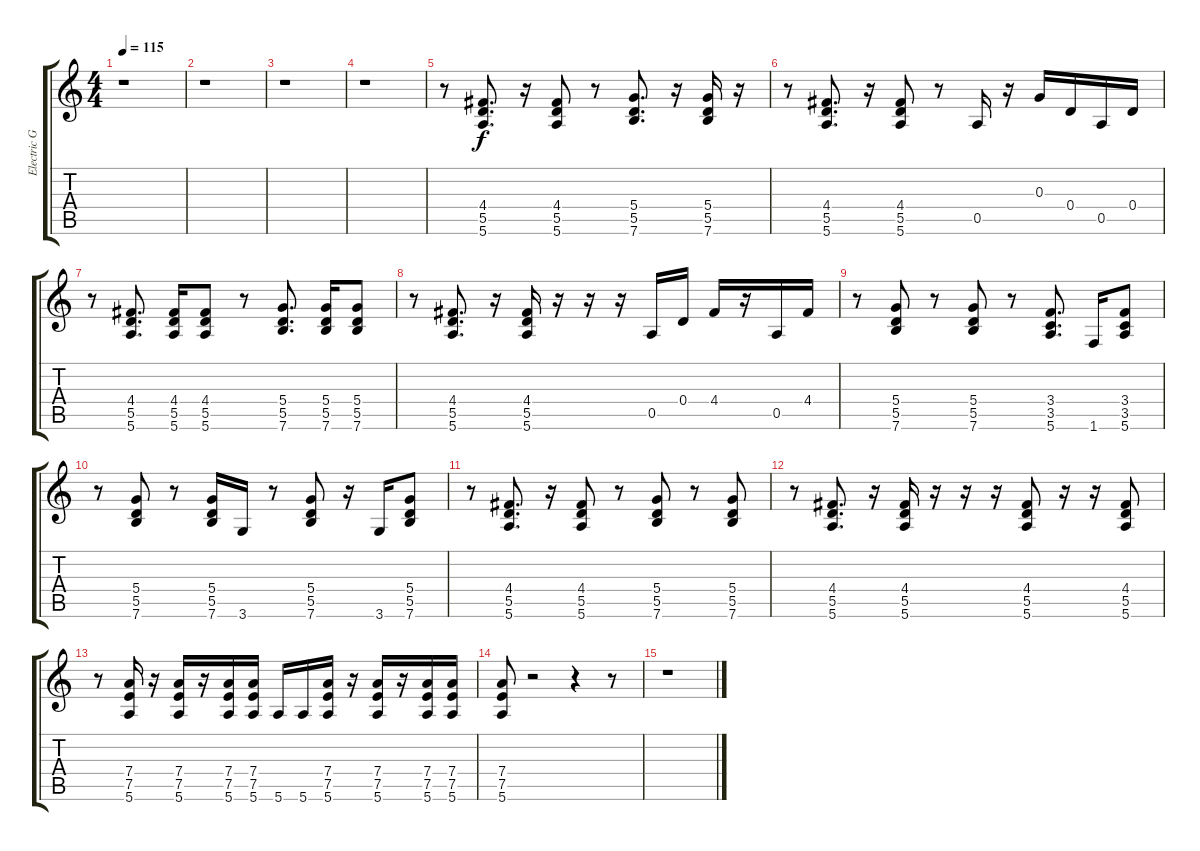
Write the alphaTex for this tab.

\track ("Electric Guitar" "Electric G") {instrument electricguitarclean}
\staff {score tabs}
\tuning (E4 B3 G3 D3 A2 E2) {hide}
\ts (4 4)
\tempo 115
\clef g2
\ks c
r.1{dy f} |
r.1 |
r.1 |
r.1 |
r.8 (4.4 5.5 5.6).8{d} r.16 (4.4 5.5 5.6).8 r.8 (5.4 5.5 7.6).8{d} r.16 (5.4 5.5 7.6).16 r.16 |
r.8 (4.4 5.5 5.6).8{d} r.16 (4.4 5.5 5.6).8 r.8 0.5.16 r.16 0.3.16 0.4.16 0.5.16 0.4.16 |
r.8 (4.4 5.5 5.6).8{d} (4.4 5.5 5.6).16 (4.4 5.5 5.6).8 r.8 (5.4 5.5 7.6).8{d} (5.4 5.5 7.6).16 (5.4 5.5 7.6).8 |
r.8 (4.4 5.5 5.6).8{d} r.16 (4.4 5.5 5.6).16 r.16 r.16 r.16 0.5.16 0.4.16 4.4.16 r.16 0.5.16 4.4.16 |
r.8 (5.4 5.5 7.6).8 r.8 (5.4 5.5 7.6).8 r.8 (3.4 3.5 5.6).8{d} 1.6.16 (3.4 3.5 5.6).8 |
r.8 (5.4 5.5 7.6).8 r.8 (5.4 5.5 7.6).16 3.6.16 r.8 (5.4 5.5 7.6).8 r.16 3.6.16 (5.4 5.5 7.6).8 |
r.8 (4.4 5.5 5.6).8{d} r.16 (4.4 5.5 5.6).8 r.8 (5.4 5.5 7.6).8 r.8 (5.4 5.5 7.6).8 |
r.8 (4.4 5.5 5.6).8{d} r.16 (4.4 5.5 5.6).16 r.16 r.16 r.16 (4.4 5.5 5.6).8 r.16 r.16 (4.4 5.5 5.6).8 |
r.8 (7.4 7.5 5.6).16 r.16 (7.4 7.5 5.6).16 r.16 (7.4 7.5 5.6).16 (7.4 7.5 5.6).16 5.6.16 5.6.16 (7.4 7.5 5.6).16 r.16 (7.4 7.5 5.6).16 r.16 (7.4 7.5 5.6).16 (7.4 7.5 5.6).16 |
(7.4 7.5 5.6).8 r.2 r.4 r.8 |
r.1
